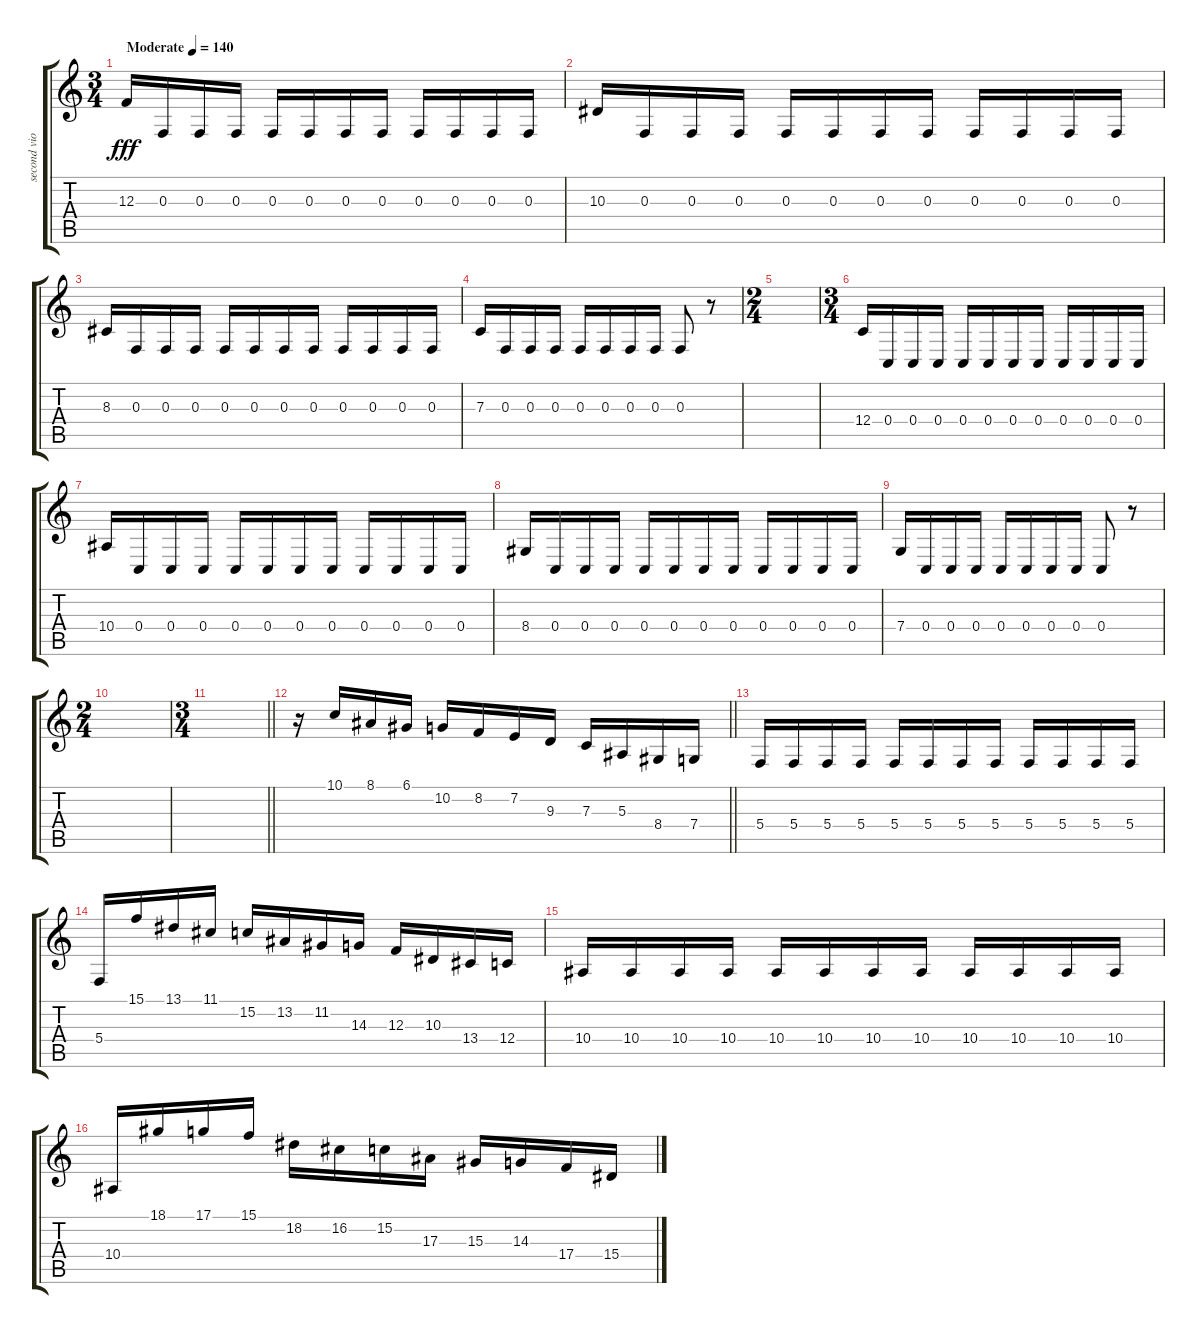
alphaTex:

\track ("second violin" "second vio") {instrument stringensemble1}
\staff {score tabs}
\tuning (D4 A3 F3 C3 G2 C2) {hide}
\ts (3 4)
\tempo (140 "Moderate")
\clef g2
\ks c
12.3.16{dy fff instrument stringensemble1} 0.3.16 0.3.16 0.3.16 0.3.16 0.3.16 0.3.16 0.3.16 0.3.16 0.3.16 0.3.16 0.3.16 |
10.3.16 0.3.16 0.3.16 0.3.16 0.3.16 0.3.16 0.3.16 0.3.16 0.3.16 0.3.16 0.3.16 0.3.16 |
8.3.16 0.3.16 0.3.16 0.3.16 0.3.16 0.3.16 0.3.16 0.3.16 0.3.16 0.3.16 0.3.16 0.3.16 |
7.3.16 0.3.16 0.3.16 0.3.16 0.3.16 0.3.16 0.3.16 0.3.16 0.3.8 r.8 |
\ts (2 4)
|
\ts (3 4)
12.4.16 0.4.16 0.4.16 0.4.16 0.4.16 0.4.16 0.4.16 0.4.16 0.4.16 0.4.16 0.4.16 0.4.16 |
10.4.16 0.4.16 0.4.16 0.4.16 0.4.16 0.4.16 0.4.16 0.4.16 0.4.16 0.4.16 0.4.16 0.4.16 |
8.4.16 0.4.16 0.4.16 0.4.16 0.4.16 0.4.16 0.4.16 0.4.16 0.4.16 0.4.16 0.4.16 0.4.16 |
7.4.16 0.4.16 0.4.16 0.4.16 0.4.16 0.4.16 0.4.16 0.4.16 0.4.8 r.8 |
\ts (2 4)
|
\ts (3 4)
\barLineRight lightlight
|
\barLineRight lightlight
r.16 10.1.16 8.1.16 6.1.16 10.2.16 8.2.16 7.2.16 9.3.16 7.3.16 5.3.16 8.4.16 7.4.16 |
5.4.16 5.4.16 5.4.16 5.4.16 5.4.16 5.4.16 5.4.16 5.4.16 5.4.16 5.4.16 5.4.16 5.4.16 |
5.4.16 15.1.16 13.1.16 11.1.16 15.2.16 13.2.16 11.2.16 14.3.16 12.3.16 10.3.16 13.4.16 12.4.16 |
10.4.16 10.4.16 10.4.16 10.4.16 10.4.16 10.4.16 10.4.16 10.4.16 10.4.16 10.4.16 10.4.16 10.4.16 |
10.4.16 18.1.16 17.1.16 15.1.16 18.2.16 16.2.16 15.2.16 17.3.16 15.3.16 14.3.16 17.4.16 15.4.16
